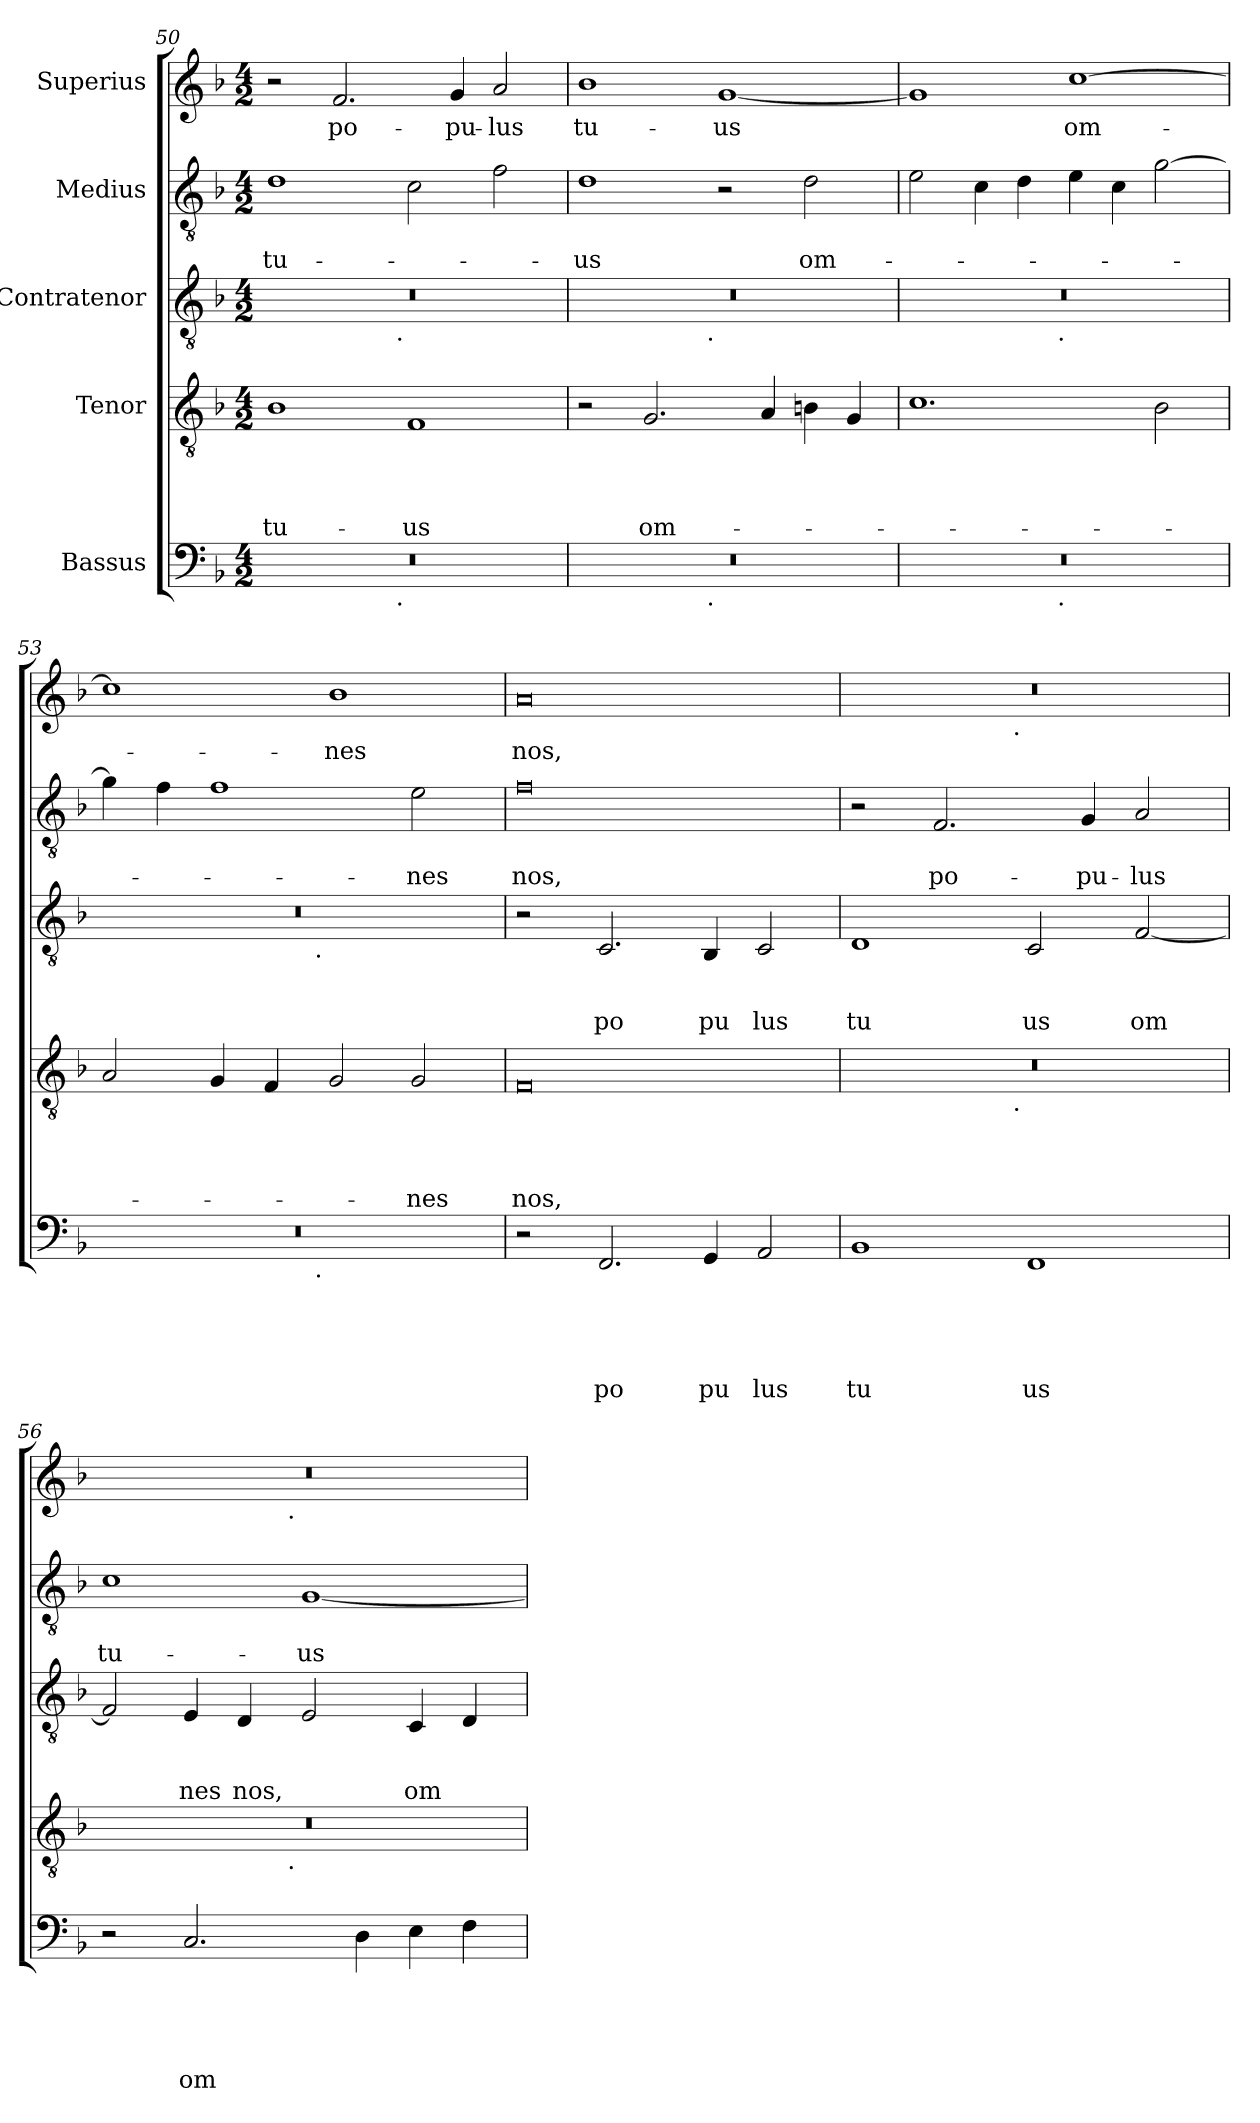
**kern	**text	**text	**text	**text	**text	**kern	**text	**text	**text	**text	**kern	**text	**text	**text	**kern	**text	**text	**kern	**text
*part5	*part5	*part5	*part5	*part5	*part5	*part4	*part4	*part4	*part4	*part4	*part3	*part3	*part3	*part3	*part2	*part2	*part2	*part1	*part1
*staff5	*staff5	*staff5	*staff5	*staff5	*staff5	*staff4	*staff4	*staff4	*staff4	*staff4	*staff3	*staff3	*staff3	*staff3	*staff2	*staff2	*staff2	*staff1	*staff1
*I"Bassus	*	*	*	*	*	*I"Tenor	*	*	*	*	*I"Contratenor	*	*	*	*I"Medius	*	*	*I"Superius	*
*clefF4	*	*	*	*	*	*clefGv2	*	*	*	*	*clefGv2	*	*	*	*clefGv2	*	*	*clefG2	*
*ITrd-3c-5	*	*	*	*	*	*	*	*	*	*	*ITrd-3c-5	*	*	*	*ITrd-3c-5	*	*	*ITrd-3c-5	*
*k[b-e-]	*	*	*	*	*	*k[b-]	*	*	*	*	*k[b-e-]	*	*	*	*k[b-e-]	*	*	*k[b-e-]	*
*B-:	*	*	*	*	*	*F:	*	*	*	*	*B-:	*	*	*	*B-:	*	*	*B-:	*
*M4/2	*	*	*	*	*	*M4/2	*	*	*	*	*M4/2	*	*	*	*M4/2	*	*	*M4/2	*
=50	=50	=50	=50	=50	=50	=50	=50	=50	=50	=50	=50	=50	=50	=50	=50	=50	=50	=50	=50
!	!	!	!	!	!	!	!	!	!	!LO:LY:b	!	!	!	!	!	!	!LO:LY:b	!	!
*^	*	*	*	*	*	*	*	*	*	*	*^	*	*	*	*	*	*	*	*
0r	2ryy	.	.	.	.	.	1B-	.	.	.	tu-	0r	2ryy	.	.	.	1g	.	tu-	2r	.
!	!	!	!	!	!	!	!	!	!	!	!	!	!	!	!	!	!	!	!	!	!LO:LY:b
.	4...ryy	.	.	.	.	.	.	.	.	.	.	.	4...ryy	.	.	.	.	.	.	2.b-/	po-
!	!	!	!	!	!	!	!	!	!	!	!	!	!LO:TX:b:t=.	!	!	!	!	!	!	!	!
!	!LO:TX:b:t=.	!	!	!	!	!	!	!	!	!	!	!	!	!	!	!	!	!	!	!	!
.	1ryy	.	.	.	.	.	.	.	.	.	.	.	1ryy	.	.	.	.	.	.	.	.
!	!	!	!	!	!	!	!	!	!	!	!LO:LY:b	!	!	!	!	!	!	!	!	!	!
.	.	.	.	.	.	.	1F	.	.	.	-us	.	.	.	.	.	2f\	.	.	.	.
!	!	!	!	!	!	!	!	!	!	!	!	!	!	!	!	!	!	!	!	!	!LO:LY:b
.	.	.	.	.	.	.	.	.	.	.	.	.	.	.	.	.	.	.	.	4cc/	-pu-
!	!	!	!	!	!	!	!	!	!	!	!	!	!	!	!	!	!	!	!	!	!LO:LY:b
.	.	.	.	.	.	.	.	.	.	.	.	.	.	.	.	.	2b-\	.	.	2dd/	-lus
.	32ryy	.	.	.	.	.	.	.	.	.	.	.	32ryy	.	.	.	.	.	.	.	.
!!LO:LB:g=z
=51	=51	=51	=51	=51	=51	=51	=51	=51	=51	=51	=51	=51	=51	=51	=51	=51	=51	=51	=51	=51	=51
!	!	!	!	!	!	!	!	!	!	!	!	!	!	!	!	!	!	!	!LO:LY:b	!	!LO:LY:b
0r	2ryy	.	.	.	.	.	2r	.	.	.	.	0r	2ryy	.	.	.	1g	.	-us	1ee-	tu-
!	!	!	!	!	!	!	!	!	!	!	!LO:LY:b	!	!	!	!	!	!	!	!	!	!
.	4...ryy	.	.	.	.	.	2.G/	.	.	.	om-	.	4...ryy	.	.	.	.	.	.	.	.
!	!	!	!	!	!	!	!	!	!	!	!	!	!LO:TX:b:t=.	!	!	!	!	!	!	!	!
!	!LO:TX:b:t=.	!	!	!	!	!	!	!	!	!	!	!	!	!	!	!	!	!	!	!	!
.	1ryy	.	.	.	.	.	.	.	.	.	.	.	1ryy	.	.	.	.	.	.	.	.
!	!	!	!	!	!	!	!	!	!	!	!	!	!	!	!	!	!	!	!	!	!LO:LY:b
.	.	.	.	.	.	.	.	.	.	.	.	.	.	.	.	.	2r	.	.	[<1cc	-us
.	.	.	.	.	.	.	4A/	.	.	.	.	.	.	.	.	.	.	.	.	.	.
!	!	!	!	!	!	!	!	!	!	!	!	!	!	!	!	!	!	!	!LO:LY:b	!	!
.	.	.	.	.	.	.	4Bn\	.	.	.	.	.	.	.	.	.	2g\	.	om-	.	.
.	.	.	.	.	.	.	4G/	.	.	.	.	.	.	.	.	.	.	.	.	.	.
.	32ryy	.	.	.	.	.	.	.	.	.	.	.	32ryy	.	.	.	.	.	.	.	.
=52	=52	=52	=52	=52	=52	=52	=52	=52	=52	=52	=52	=52	=52	=52	=52	=52	=52	=52	=52	=52	=52
0r	2ryy	.	.	.	.	.	1.c	.	.	.	.	0r	2ryy	.	.	.	2a\	.	.	1cc]	.
.	4...ryy	.	.	.	.	.	.	.	.	.	.	.	4...ryy	.	.	.	4f\	.	.	.	.
.	.	.	.	.	.	.	.	.	.	.	.	.	.	.	.	.	4g\	.	.	.	.
!	!	!	!	!	!	!	!	!	!	!	!	!	!LO:TX:b:t=.	!	!	!	!	!	!	!	!
!	!LO:TX:b:t=.	!	!	!	!	!	!	!	!	!	!	!	!	!	!	!	!	!	!	!	!
.	1ryy	.	.	.	.	.	.	.	.	.	.	.	1ryy	.	.	.	.	.	.	.	.
!	!	!	!	!	!	!	!	!	!	!	!	!	!	!	!	!	!	!	!	!	!LO:LY:b
.	.	.	.	.	.	.	.	.	.	.	.	.	.	.	.	.	4a\	.	.	[>1ff	om-
.	.	.	.	.	.	.	.	.	.	.	.	.	.	.	.	.	4f\	.	.	.	.
.	.	.	.	.	.	.	2B-\	.	.	.	.	.	.	.	.	.	[>2cc\	.	.	.	.
.	32ryy	.	.	.	.	.	.	.	.	.	.	.	32ryy	.	.	.	.	.	.	.	.
=53	=53	=53	=53	=53	=53	=53	=53	=53	=53	=53	=53	=53	=53	=53	=53	=53	=53	=53	=53	=53	=53
0r	2ryy	.	.	.	.	.	2A/	.	.	.	.	0r	2ryy	.	.	.	4cc\]	.	.	1ff]	.
.	.	.	.	.	.	.	.	.	.	.	.	.	.	.	.	.	4b-\	.	.	.	.
.	4...ryy	.	.	.	.	.	4G/	.	.	.	.	.	4...ryy	.	.	.	1b-	.	.	.	.
.	.	.	.	.	.	.	4F/	.	.	.	.	.	.	.	.	.	.	.	.	.	.
!	!	!	!	!	!	!	!	!	!	!	!	!	!LO:TX:b:t=.	!	!	!	!	!	!	!	!
!	!LO:TX:b:t=.	!	!	!	!	!	!	!	!	!	!	!	!	!	!	!	!	!	!	!	!
.	1ryy	.	.	.	.	.	.	.	.	.	.	.	1ryy	.	.	.	.	.	.	.	.
!	!	!	!	!	!	!	!	!	!	!	!	!	!	!	!	!	!	!	!	!	!LO:LY:b
.	.	.	.	.	.	.	2G/	.	.	.	.	.	.	.	.	.	.	.	.	1ee-	-nes
!	!	!	!	!	!	!	!	!	!	!	!LO:LY:b	!	!	!	!	!	!	!	!LO:LY:b	!	!
.	.	.	.	.	.	.	2G/	.	.	.	-nes	.	.	.	.	.	2a\	.	-nes	.	.
.	32ryy	.	.	.	.	.	.	.	.	.	.	.	32ryy	.	.	.	.	.	.	.	.
=54	=54	=54	=54	=54	=54	=54	=54	=54	=54	=54	=54	=54	=54	=54	=54	=54	=54	=54	=54	=54	=54
!	!	!	!	!	!	!	!	!	!	!	!LO:LY:b	!	!	!	!	!	!	!	!LO:LY:b	!	!LO:LY:b
*v	*v	*	*	*	*	*	*	*	*	*	*	*v	*v	*	*	*	*	*	*	*	*
2r	.	.	.	.	.	0F	.	.	.	nos,	2r	.	.	.	0b-	.	nos,	0dd	nos,
!	!	!	!	!	!LO:LY:b	!	!	!	!	!	!	!	!	!LO:LY:b	!	!	!	!	!
2.BB-/	.	.	.	.	po	.	.	.	.	.	2.F/	.	.	po	.	.	.	.	.
!	!	!	!	!	!LO:LY:b	!	!	!	!	!	!	!	!	!LO:LY:b	!	!	!	!	!
4C/	.	.	.	.	pu	.	.	.	.	.	4E-/	.	.	pu	.	.	.	.	.
!	!	!	!	!	!LO:LY:b	!	!	!	!	!	!	!	!	!LO:LY:b	!	!	!	!	!
2D/	.	.	.	.	lus	.	.	.	.	.	2F/	.	.	lus	.	.	.	.	.
=55	=55	=55	=55	=55	=55	=55	=55	=55	=55	=55	=55	=55	=55	=55	=55	=55	=55	=55	=55
!	!	!	!	!	!LO:LY:b	!	!	!	!	!	!	!	!	!LO:LY:b	!	!	!	!	!
*	*	*	*	*	*	*^	*	*	*	*	*	*	*	*	*	*	*	*^	*
1E-	.	.	.	.	tu	0r	2ryy	.	.	.	.	1G	.	.	tu	2r	.	.	0r	2ryy	.
!	!	!	!	!	!	!	!	!	!	!	!	!	!	!	!	!	!	!LO:LY:b	!	!	!
.	.	.	.	.	.	.	4...ryy	.	.	.	.	.	.	.	.	2.B-/	.	po-	.	4...ryy	.
!	!	!	!	!	!	!	!	!	!	!	!	!	!	!	!	!	!	!	!	!LO:TX:b:t=.	!
!	!	!	!	!	!	!	!LO:TX:b:t=.	!	!	!	!	!	!	!	!	!	!	!	!	!	!
.	.	.	.	.	.	.	1ryy	.	.	.	.	.	.	.	.	.	.	.	.	1ryy	.
!	!	!	!	!	!LO:LY:b	!	!	!	!	!	!	!	!	!	!LO:LY:b	!	!	!	!	!	!
1BB-	.	.	.	.	us	.	.	.	.	.	.	2F/	.	.	us	.	.	.	.	.	.
!	!	!	!	!	!	!	!	!	!	!	!	!	!	!	!	!	!	!LO:LY:b	!	!	!
.	.	.	.	.	.	.	.	.	.	.	.	.	.	.	.	4c/	.	-pu-	.	.	.
!	!	!	!	!	!	!	!	!	!	!	!	!	!	!	!LO:LY:b	!	!	!LO:LY:b	!	!	!
.	.	.	.	.	.	.	.	.	.	.	.	[<2B-/	.	.	om	2d/	.	-lus	.	.	.
.	.	.	.	.	.	.	32ryy	.	.	.	.	.	.	.	.	.	.	.	.	32ryy	.
=56	=56	=56	=56	=56	=56	=56	=56	=56	=56	=56	=56	=56	=56	=56	=56	=56	=56	=56	=56	=56	=56
!	!	!	!	!	!	!	!	!	!	!	!	!	!	!	!	!	!	!LO:LY:b	!	!	!
2r	.	.	.	.	.	0r	2ryy	.	.	.	.	2B-/]	.	.	.	1f	.	tu-	0r	2ryy	.
!	!	!	!	!	!LO:LY:b	!	!	!	!	!	!	!	!	!	!LO:LY:b	!	!	!	!	!	!
2.F/	.	.	.	.	om	.	4...ryy	.	.	.	.	4A/	.	.	nes	.	.	.	.	4...ryy	.
!	!	!	!	!	!	!	!	!	!	!	!	!	!	!	!LO:LY:b	!	!	!	!	!	!
.	.	.	.	.	.	.	.	.	.	.	.	4G/	.	.	nos,	.	.	.	.	.	.
!	!	!	!	!	!	!	!	!	!	!	!	!	!	!	!	!	!	!	!	!LO:TX:b:t=.	!
!	!	!	!	!	!	!	!LO:TX:b:t=.	!	!	!	!	!	!	!	!	!	!	!	!	!	!
.	.	.	.	.	.	.	1ryy	.	.	.	.	.	.	.	.	.	.	.	.	1ryy	.
!	!	!	!	!	!	!	!	!	!	!	!	!	!	!	!	!	!	!LO:LY:b	!	!	!
.	.	.	.	.	.	.	.	.	.	.	.	2A/	.	.	.	[<1c	.	-us	.	.	.
4G\	.	.	.	.	.	.	.	.	.	.	.	.	.	.	.	.	.	.	.	.	.
!	!	!	!	!	!	!	!	!	!	!	!	!	!	!	!LO:LY:b	!	!	!	!	!	!
4A\	.	.	.	.	.	.	.	.	.	.	.	4F/	.	.	om	.	.	.	.	.	.
4B-\	.	.	.	.	.	.	.	.	.	.	.	4G/	.	.	.	.	.	.	.	.	.
.	.	.	.	.	.	.	32ryy	.	.	.	.	.	.	.	.	.	.	.	.	32ryy	.
*	*	*	*	*	*	*v	*v	*	*	*	*	*	*	*	*	*	*	*	*v	*v	*
=	=	=	=	=	=	=	=	=	=	=	=	=	=	=	=	=	=	=	=
*-	*-	*-	*-	*-	*-	*-	*-	*-	*-	*-	*-	*-	*-	*-	*-	*-	*-	*-	*-
